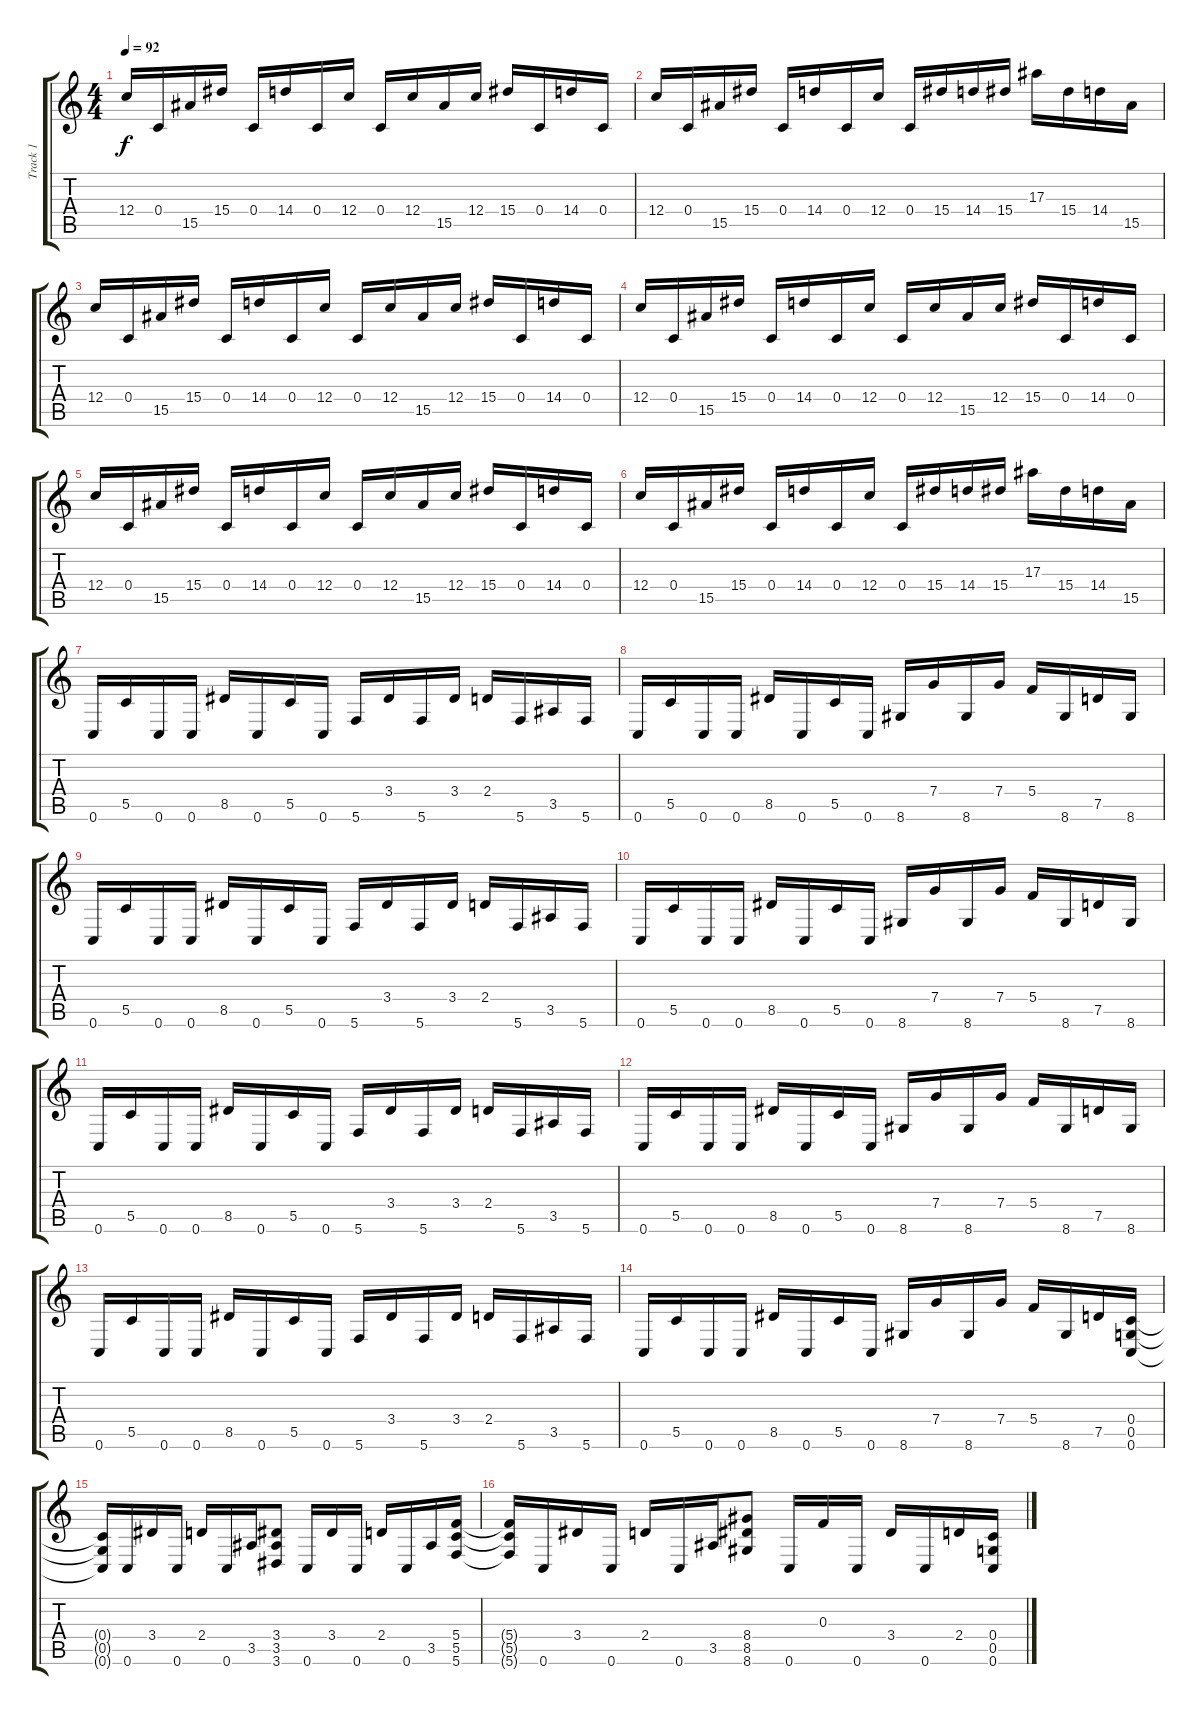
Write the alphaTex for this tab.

\track ("Track 1" "Track 1") {instrument distortionguitar}
\staff {score tabs}
\tuning (D4 A3 F3 C3 G2 C2) {hide}
\ts (4 4)
\tempo 92
\clef g2
\ks c
12.4.16{dy f} 0.4.16 15.5.16 15.4.16 0.4.16 14.4.16 0.4.16 12.4.16 0.4.16 12.4.16 15.5.16 12.4.16 15.4.16 0.4.16 14.4.16 0.4.16 |
12.4.16 0.4.16 15.5.16 15.4.16 0.4.16 14.4.16 0.4.16 12.4.16 0.4.16 15.4.16 14.4.16 15.4.16 17.3.16 15.4.16 14.4.16 15.5.16 |
12.4.16 0.4.16 15.5.16 15.4.16 0.4.16 14.4.16 0.4.16 12.4.16 0.4.16 12.4.16 15.5.16 12.4.16 15.4.16 0.4.16 14.4.16 0.4.16 |
12.4.16 0.4.16 15.5.16 15.4.16 0.4.16 14.4.16 0.4.16 12.4.16 0.4.16 12.4.16 15.5.16 12.4.16 15.4.16 0.4.16 14.4.16 0.4.16 |
12.4.16 0.4.16 15.5.16 15.4.16 0.4.16 14.4.16 0.4.16 12.4.16 0.4.16 12.4.16 15.5.16 12.4.16 15.4.16 0.4.16 14.4.16 0.4.16 |
12.4.16 0.4.16 15.5.16 15.4.16 0.4.16 14.4.16 0.4.16 12.4.16 0.4.16 15.4.16 14.4.16 15.4.16 17.3.16 15.4.16 14.4.16 15.5.16 |
0.6.16 5.5.16 0.6.16 0.6.16 8.5.16 0.6.16 5.5.16 0.6.16 5.6.16 3.4.16 5.6.16 3.4.16 2.4.16 5.6.16 3.5.16 5.6.16 |
0.6.16 5.5.16 0.6.16 0.6.16 8.5.16 0.6.16 5.5.16 0.6.16 8.6.16 7.4.16 8.6.16 7.4.16 5.4.16 8.6.16 7.5.16 8.6.16 |
0.6.16 5.5.16 0.6.16 0.6.16 8.5.16 0.6.16 5.5.16 0.6.16 5.6.16 3.4.16 5.6.16 3.4.16 2.4.16 5.6.16 3.5.16 5.6.16 |
0.6.16 5.5.16 0.6.16 0.6.16 8.5.16 0.6.16 5.5.16 0.6.16 8.6.16 7.4.16 8.6.16 7.4.16 5.4.16 8.6.16 7.5.16 8.6.16 |
0.6.16 5.5.16 0.6.16 0.6.16 8.5.16 0.6.16 5.5.16 0.6.16 5.6.16 3.4.16 5.6.16 3.4.16 2.4.16 5.6.16 3.5.16 5.6.16 |
0.6.16 5.5.16 0.6.16 0.6.16 8.5.16 0.6.16 5.5.16 0.6.16 8.6.16 7.4.16 8.6.16 7.4.16 5.4.16 8.6.16 7.5.16 8.6.16 |
0.6.16 5.5.16 0.6.16 0.6.16 8.5.16 0.6.16 5.5.16 0.6.16 5.6.16 3.4.16 5.6.16 3.4.16 2.4.16 5.6.16 3.5.16 5.6.16 |
0.6.16 5.5.16 0.6.16 0.6.16 8.5.16 0.6.16 5.5.16 0.6.16 8.6.16 7.4.16 8.6.16 7.4.16 5.4.16 8.6.16 7.5.16 (0.4 0.5 0.6).16 |
(0.4{t} 0.5{t} 0.6{t}).16 0.6.16 3.4.16 0.6.16 2.4.16 0.6.16 3.5.16 (3.4 3.5 3.6).8 0.6.16 3.4.16 0.6.16 2.4.16 0.6.16 3.5.16 (5.4 5.5 5.6).16 |
(5.4{t} 5.5{t} 5.6{t}).16 0.6.16 3.4.16 0.6.16 2.4.16 0.6.16 3.5.16 (8.4 8.5 8.6).8 0.6.16 0.3.16 0.6.16 3.4.16 0.6.16 2.4.16 (0.4 0.5 0.6).16
